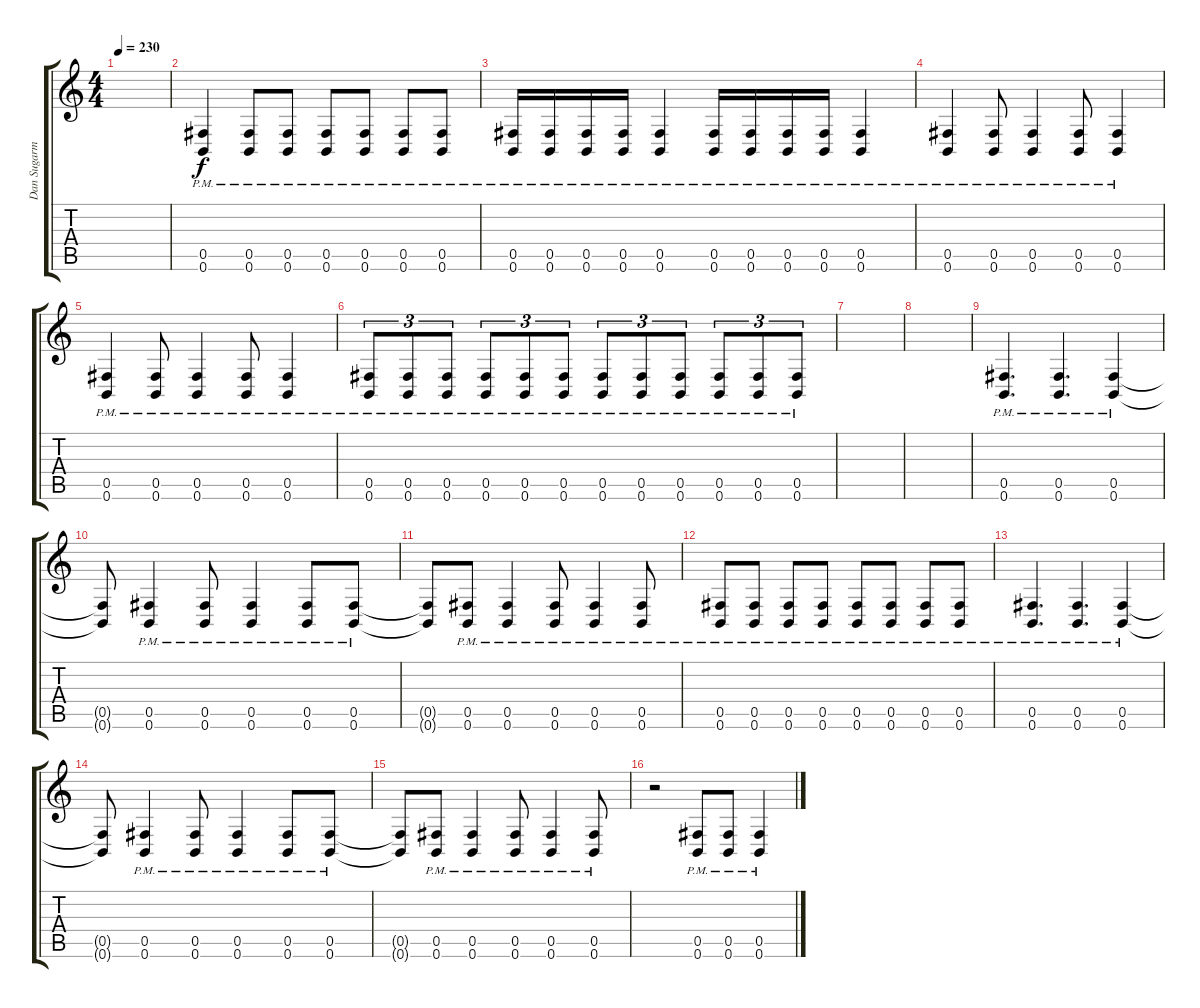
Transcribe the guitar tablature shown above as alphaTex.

\track ("Dan Sugarman" "Dan Sugarm") {instrument overdrivenguitar}
\staff {score tabs}
\tuning (Db4 Ab3 E3 B2 Gb2 B1) {hide}
\ts (4 4)
\tempo 230
\clef g2
\ks c
|
(0.5{pm} 0.6{pm}).4 (0.5{pm} 0.6{pm}).8 (0.5{pm} 0.6{pm}).8 (0.5{pm} 0.6{pm}).8 (0.5{pm} 0.6{pm}).8 (0.5{pm} 0.6{pm}).8 (0.5{pm} 0.6{pm}).8 |
(0.5{pm} 0.6{pm}).16 (0.5{pm} 0.6{pm}).16 (0.5{pm} 0.6{pm}).16 (0.5{pm} 0.6{pm}).16 (0.5{pm} 0.6{pm}).4 (0.5{pm} 0.6{pm}).16 (0.5{pm} 0.6{pm}).16 (0.5{pm} 0.6{pm}).16 (0.5{pm} 0.6{pm}).16 (0.5{pm} 0.6{pm}).4 |
(0.5{pm} 0.6{pm}).4 (0.5{pm} 0.6{pm}).8 (0.5{pm} 0.6{pm}).4 (0.5{pm} 0.6{pm}).8 (0.5{pm} 0.6{pm}).4 |
(0.5{pm} 0.6{pm}).4 (0.5{pm} 0.6{pm}).8 (0.5{pm} 0.6{pm}).4 (0.5{pm} 0.6{pm}).8 (0.5{pm} 0.6{pm}).4 |
(0.5{pm} 0.6{pm}).8{tu (3 2)} (0.5{pm} 0.6{pm}).8{tu (3 2)} (0.5{pm} 0.6{pm}).8{tu (3 2)} (0.5{pm} 0.6{pm}).8{tu (3 2)} (0.5{pm} 0.6{pm}).8{tu (3 2)} (0.5{pm} 0.6{pm}).8{tu (3 2)} (0.5{pm} 0.6{pm}).8{tu (3 2)} (0.5{pm} 0.6{pm}).8{tu (3 2)} (0.5{pm} 0.6{pm}).8{tu (3 2)} (0.5{pm} 0.6{pm}).8{tu (3 2)} (0.5{pm} 0.6{pm}).8{tu (3 2)} (0.5{pm} 0.6{pm}).8{tu (3 2)} |
|
|
(0.5{pm} 0.6{pm}).4{d} (0.5{pm} 0.6{pm}).4{d} (0.5{pm} 0.6{pm}).4 |
(0.5{t} 0.6{t}).8 (0.5{pm} 0.6{pm}).4 (0.5{pm} 0.6{pm}).8 (0.5{pm} 0.6{pm}).4 (0.5{pm} 0.6{pm}).8 (0.5{pm} 0.6{pm}).8 |
(0.5{t} 0.6{t}).8 (0.5{pm} 0.6{pm}).8 (0.5{pm} 0.6{pm}).4 (0.5{pm} 0.6{pm}).8 (0.5{pm} 0.6{pm}).4 (0.5{pm} 0.6{pm}).8 |
(0.5{pm} 0.6{pm}).8 (0.5{pm} 0.6{pm}).8 (0.5{pm} 0.6{pm}).8 (0.5{pm} 0.6{pm}).8 (0.5{pm} 0.6{pm}).8 (0.5{pm} 0.6{pm}).8 (0.5{pm} 0.6{pm}).8 (0.5{pm} 0.6{pm}).8 |
(0.5{pm} 0.6{pm}).4{d} (0.5{pm} 0.6{pm}).4{d} (0.5{pm} 0.6{pm}).4 |
(0.5{t} 0.6{t}).8 (0.5{pm} 0.6{pm}).4 (0.5{pm} 0.6{pm}).8 (0.5{pm} 0.6{pm}).4 (0.5{pm} 0.6{pm}).8 (0.5{pm} 0.6{pm}).8 |
(0.5{t} 0.6{t}).8 (0.5{pm} 0.6{pm}).8 (0.5{pm} 0.6{pm}).4 (0.5{pm} 0.6{pm}).8 (0.5{pm} 0.6{pm}).4 (0.5{pm} 0.6{pm}).8 |
r.2 (0.5{pm} 0.6{pm}).8 (0.5{pm} 0.6{pm}).8 (0.5{pm} 0.6{pm}).4
